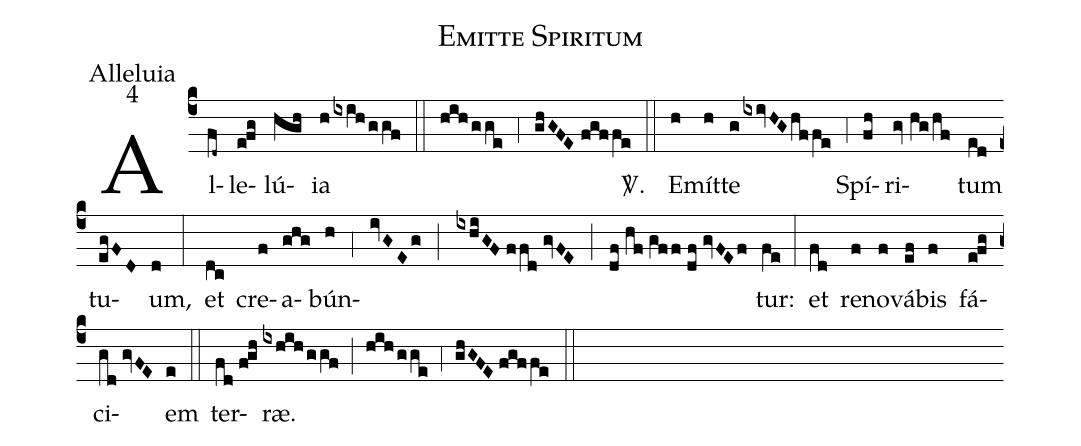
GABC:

name:Emitte Spiritum;
office-part:Alleluia;
mode:4;
%%
(c4) Al(fd~)le(e!fg)lú(hgh)ia(h/ixih/ggf) (::) (hih/gge) (;4) (ghGFE//fgffe) <sp>V/</sp>.(::) E(h)mít(h)te(g/ixivHG/hffe) (;4) Spí(fh)ri(gv//hg/hf)tum(ed) tu(egFD)um,(d) (:) et(dc) cre(f)a(ghg)bún(h;4ivGEg;ixhiGF//ffd//gvFE;df//hf//gff//df//gvFEf)tur:(fe) (:) et(fd) re(f)no(f)vá(ef)bis(f) fá(e!fg)ci(gd//gvFE)em(e) (::) ter(fd//f!gh)ræ.(ixhih/ggf) (;) (hih/gge) (;4) (ghGFE//fgffe) (::)
